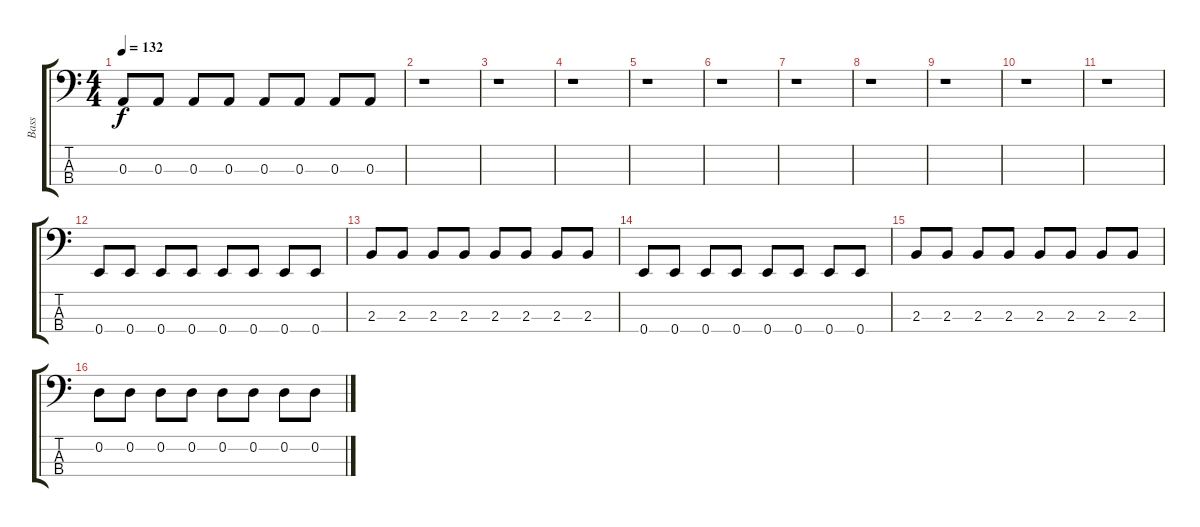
\track ("Bass" "Bass") {instrument electricbasspick}
\staff {score tabs}
\tuning (G2 D2 A1 E1) {hide}
\ts (4 4)
\tempo 132
\clef f4
\ks c
0.3.8{dy f} 0.3.8 0.3.8 0.3.8 0.3.8 0.3.8 0.3.8 0.3.8 |
r.1 |
r.1 |
r.1 |
r.1 |
r.1 |
r.1 |
r.1 |
r.1 |
r.1 |
r.1 |
0.4.8 0.4.8 0.4.8 0.4.8 0.4.8 0.4.8 0.4.8 0.4.8 |
2.3.8 2.3.8 2.3.8 2.3.8 2.3.8 2.3.8 2.3.8 2.3.8 |
0.4.8 0.4.8 0.4.8 0.4.8 0.4.8 0.4.8 0.4.8 0.4.8 |
2.3.8 2.3.8 2.3.8 2.3.8 2.3.8 2.3.8 2.3.8 2.3.8 |
0.2.8 0.2.8 0.2.8 0.2.8 0.2.8 0.2.8 0.2.8 0.2.8
